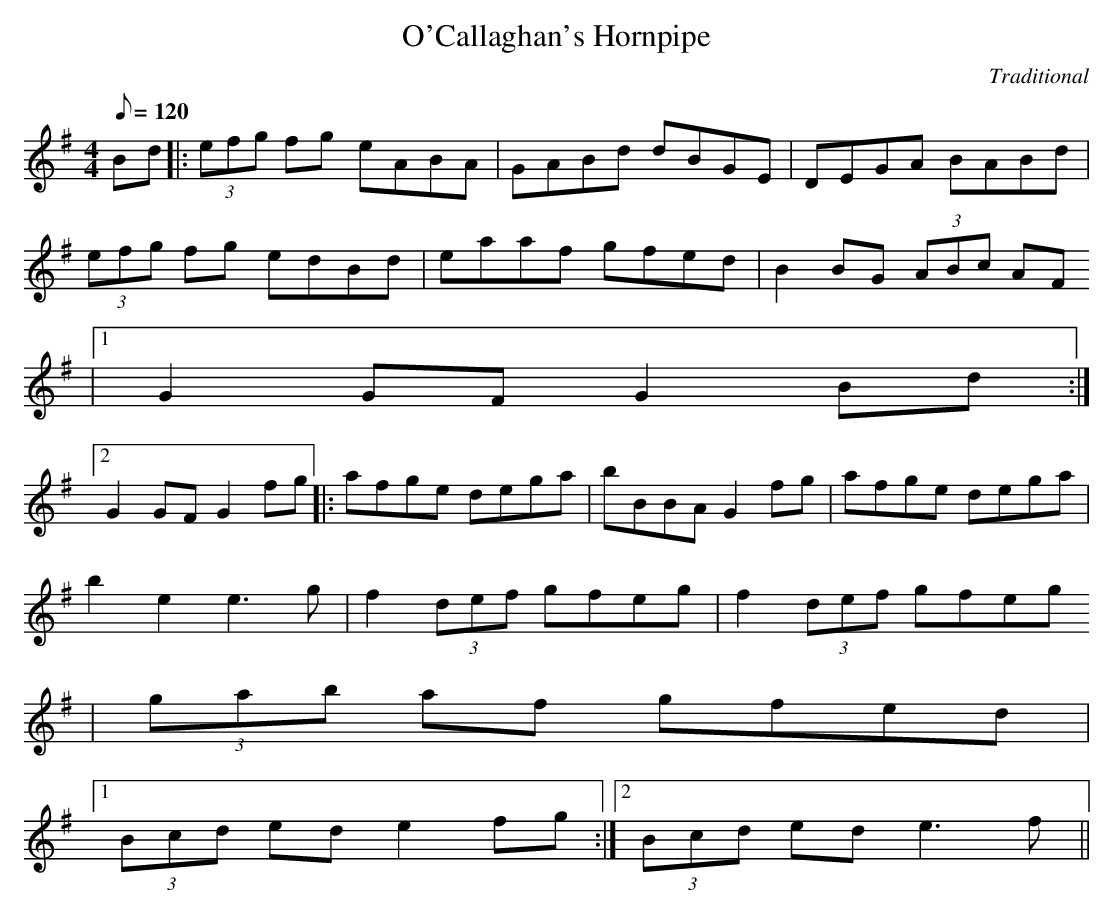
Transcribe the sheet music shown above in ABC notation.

X:1
T:O'Callaghan's Hornpipe
M:4/4
L:1/8
Q:120     %Tempo
C:Traditional
K:G
Bd |:(3efg fg eABA |GABd dBGE |DEGA BABd |
(3efg fg edBd |eaaf gfed |B2 BG (3ABc AF
|1G2 GF G2 Bd :|2
G2 GF G2 fg |:afge dega |bBBA G2 fg |afge dega |
b2 e2 e3 g |f2 (3def gfeg |f2 (3def gfeg
|(3gab af gfed |1
(3Bcd ed e2 fg :|2(3Bcd ed e3 f ||
